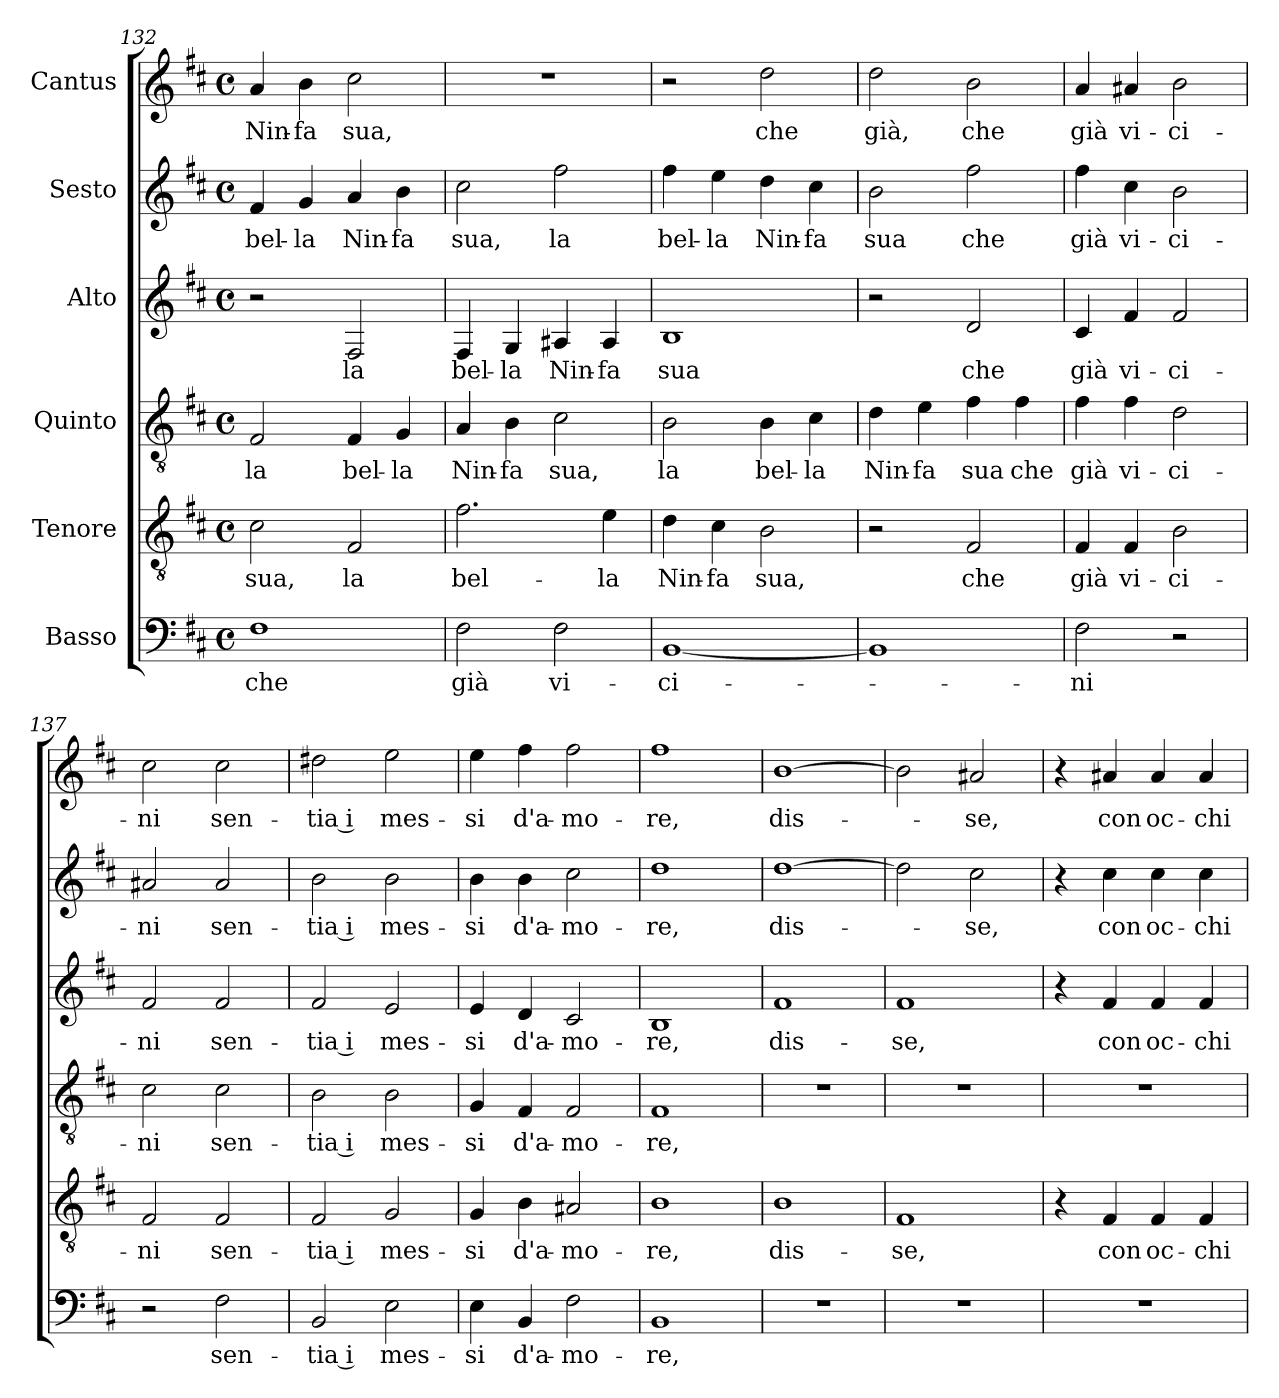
**kern	**text	**kern	**text	**kern	**text	**kern	**text	**kern	**text	**kern	**text
*part6	*part6	*part5	*part5	*part4	*part4	*part3	*part3	*part2	*part2	*part1	*part1
*staff6	*staff6	*staff5	*staff5	*staff4	*staff4	*staff3	*staff3	*staff2	*staff2	*staff1	*staff1
*I"Basso	*	*I"Tenore	*	*I"Quinto	*	*I"Alto	*	*I"Sesto	*	*I"Cantus	*
*clefF4	*	*clefGv2	*	*clefGv2	*	*clefG2	*	*clefG2	*	*clefG2	*
*k[f#c#]	*	*k[f#c#]	*	*k[f#c#]	*	*k[f#c#]	*	*k[f#c#]	*	*k[f#c#]	*
*D:	*	*D:	*	*D:	*	*D:	*	*D:	*	*D:	*
*M4/4	*	*M4/4	*	*M4/4	*	*M4/4	*	*M4/4	*	*M4/4	*
*met(c)	*	*met(c)	*	*met(c)	*	*met(c)	*	*met(c)	*	*met(c)	*
=132	=132	=132	=132	=132	=132	=132	=132	=132	=132	=132	=132
!	!LO:LY:b	!	!LO:LY:b	!	!LO:LY:b	!	!	!	!LO:LY:b	!	!LO:LY:b
1F#	che	2c#\	sua,	2F#/	la	2r	.	4f#/	bel-	4a/	Nin-
!	!	!	!	!	!	!	!	!	!LO:LY:b	!	!LO:LY:b
.	.	.	.	.	.	.	.	4g/	-la	4b\	-fa
!	!	!	!LO:LY:b	!	!LO:LY:b	!	!LO:LY:b	!	!LO:LY:b	!	!LO:LY:b
.	.	2F#/	la	4F#/	bel-	2F#/	la	4a/	Nin-	2cc#\	sua,
!	!	!	!	!	!LO:LY:b	!	!	!	!LO:LY:b	!	!
.	.	.	.	4G/	-la	.	.	4b\	-fa	.	.
!!LO:PB:g=z
=133	=133	=133	=133	=133	=133	=133	=133	=133	=133	=133	=133
!	!LO:LY:b	!	!LO:LY:b	!	!LO:LY:b	!	!LO:LY:b	!	!LO:LY:b	!	!
2F#\	già	2.f#\	bel-	4A/	Nin-	4F#/	bel-	2cc#\	sua,	1r	.
!	!	!	!	!	!LO:LY:b	!	!LO:LY:b	!	!	!	!
.	.	.	.	4B\	-fa	4G/	-la	.	.	.	.
!	!LO:LY:b	!	!	!	!LO:LY:b	!	!LO:LY:b	!	!LO:LY:b	!	!
2F#\	vi-	.	.	2c#\	sua,	4A#X/	Nin-	2ff#\	la	.	.
!	!	!	!LO:LY:b	!	!	!	!LO:LY:b	!	!	!	!
.	.	4e\	-la	.	.	4A#/	-fa	.	.	.	.
=134	=134	=134	=134	=134	=134	=134	=134	=134	=134	=134	=134
!	!LO:LY:b	!	!LO:LY:b	!	!LO:LY:b	!	!LO:LY:b	!	!LO:LY:b	!	!
[1BB	-ci-	4d\	Nin-	2B\	la	1B	sua	4ff#\	bel-	2r	.
!	!	!	!LO:LY:b	!	!	!	!	!	!LO:LY:b	!	!
.	.	4c#\	-fa	.	.	.	.	4ee\	-la	.	.
!	!	!	!LO:LY:b	!	!LO:LY:b	!	!	!	!LO:LY:b	!	!LO:LY:b
.	.	2B\	sua,	4B\	bel-	.	.	4dd\	Nin-	2dd\	che
!	!	!	!	!	!LO:LY:b	!	!	!	!LO:LY:b	!	!
.	.	.	.	4c#\	-la	.	.	4cc#\	-fa	.	.
=135	=135	=135	=135	=135	=135	=135	=135	=135	=135	=135	=135
!	!	!	!	!	!LO:LY:b	!	!	!	!LO:LY:b	!	!LO:LY:b
1BB]	.	2r	.	4d\	Nin-	2r	.	2b\	sua	2dd\	già,
!	!	!	!	!	!LO:LY:b	!	!	!	!	!	!
.	.	.	.	4e\	-fa	.	.	.	.	.	.
!	!	!	!LO:LY:b	!	!LO:LY:b	!	!LO:LY:b	!	!LO:LY:b	!	!LO:LY:b
.	.	2F#/	che	4f#\	sua	2d/	che	2ff#\	che	2b\	che
!	!	!	!	!	!LO:LY:b	!	!	!	!	!	!
.	.	.	.	4f#\	che	.	.	.	.	.	.
=136	=136	=136	=136	=136	=136	=136	=136	=136	=136	=136	=136
!	!LO:LY:b	!	!LO:LY:b	!	!LO:LY:b	!	!LO:LY:b	!	!LO:LY:b	!	!LO:LY:b
2F#\	-ni	4F#/	già	4f#\	già	4c#/	già	4ff#\	già	4a/	già
!	!	!	!LO:LY:b	!	!LO:LY:b	!	!LO:LY:b	!	!LO:LY:b	!	!LO:LY:b
.	.	4F#/	vi-	4f#\	vi-	4f#/	vi-	4cc#\	vi-	4a#X/	vi-
!	!	!	!LO:LY:b	!	!LO:LY:b	!	!LO:LY:b	!	!LO:LY:b	!	!LO:LY:b
2r	.	2B\	-ci-	2d\	-ci-	2f#/	-ci-	2b\	-ci-	2b\	-ci-
=137	=137	=137	=137	=137	=137	=137	=137	=137	=137	=137	=137
!	!	!	!LO:LY:b	!	!LO:LY:b	!	!LO:LY:b	!	!LO:LY:b	!	!LO:LY:b
2r	.	2F#/	-ni	2c#\	-ni	2f#/	-ni	2a#X/	-ni	2cc#\	-ni
!	!LO:LY:b	!	!LO:LY:b	!	!LO:LY:b	!	!LO:LY:b	!	!LO:LY:b	!	!LO:LY:b
2F#\	sen-	2F#/	sen-	2c#\	sen-	2f#/	sen-	2a#/	sen-	2cc#\	sen-
=138	=138	=138	=138	=138	=138	=138	=138	=138	=138	=138	=138
!	!LO:LY:b	!	!LO:LY:b	!	!LO:LY:b	!	!LO:LY:b	!	!LO:LY:b	!	!LO:LY:b
2BB/	-tia i	2F#/	-tia i	2B\	-tia i	2f#/	-tia i	2b\	-tia i	2dd#X\	-tia i
!	!LO:LY:b	!	!LO:LY:b	!	!LO:LY:b	!	!LO:LY:b	!	!LO:LY:b	!	!LO:LY:b
2E\	mes-	2G/	mes-	2B\	mes-	2e/	mes-	2b\	mes-	2ee\	mes-
!!LO:LB:g=z
=139	=139	=139	=139	=139	=139	=139	=139	=139	=139	=139	=139
!	!LO:LY:b	!	!LO:LY:b	!	!LO:LY:b	!	!LO:LY:b	!	!LO:LY:b	!	!LO:LY:b
4E\	-si	4G/	-si	4G/	-si	4e/	-si	4b\	-si	4ee\	-si
!	!LO:LY:b	!	!LO:LY:b	!	!LO:LY:b	!	!LO:LY:b	!	!LO:LY:b	!	!LO:LY:b
4BB/	d'a-	4B\	d'a-	4F#/	d'a-	4d/	d'a-	4b\	d'a-	4ff#\	d'a-
!	!LO:LY:b	!	!LO:LY:b	!	!LO:LY:b	!	!LO:LY:b	!	!LO:LY:b	!	!LO:LY:b
2F#\	-mo-	2A#X/	-mo-	2F#/	-mo-	2c#/	-mo-	2cc#\	-mo-	2ff#\	-mo-
=140	=140	=140	=140	=140	=140	=140	=140	=140	=140	=140	=140
!	!LO:LY:b	!	!LO:LY:b	!	!LO:LY:b	!	!LO:LY:b	!	!LO:LY:b	!	!LO:LY:b
1BB	-re,	1B	-re,	1F#	-re,	1B	-re,	1dd	-re,	1ff#	-re,
=141	=141	=141	=141	=141	=141	=141	=141	=141	=141	=141	=141
!	!	!	!LO:LY:b	!	!	!	!LO:LY:b	!	!LO:LY:b	!	!LO:LY:b
1r	.	1B	dis-	1r	.	1f#	dis-	[1dd	dis-	[1b	dis-
=142	=142	=142	=142	=142	=142	=142	=142	=142	=142	=142	=142
!	!	!	!LO:LY:b	!	!	!	!LO:LY:b	!	!	!	!
1r	.	1F#	-se,	1r	.	1f#	-se,	2dd\]	.	2b\]	.
!	!	!	!	!	!	!	!	!	!LO:LY:b	!	!LO:LY:b
.	.	.	.	.	.	.	.	2cc#\	-se,	2a#X/	-se,
=143	=143	=143	=143	=143	=143	=143	=143	=143	=143	=143	=143
1r	.	4r	.	1r	.	4r	.	4r	.	4r	.
!	!	!	!LO:LY:b	!	!	!	!LO:LY:b	!	!LO:LY:b	!	!LO:LY:b
.	.	4F#/	con	.	.	4f#/	con	4cc#\	con	4a#X/	con
!	!	!	!LO:LY:b	!	!	!	!LO:LY:b	!	!LO:LY:b	!	!LO:LY:b
.	.	4F#/	oc-	.	.	4f#/	oc-	4cc#\	oc-	4a#/	oc-
!	!	!	!LO:LY:b	!	!	!	!LO:LY:b	!	!LO:LY:b	!	!LO:LY:b
.	.	4F#/	-chi	.	.	4f#/	-chi	4cc#\	-chi	4a#/	-chi
=	=	=	=	=	=	=	=	=	=	=	=
*-	*-	*-	*-	*-	*-	*-	*-	*-	*-	*-	*-
